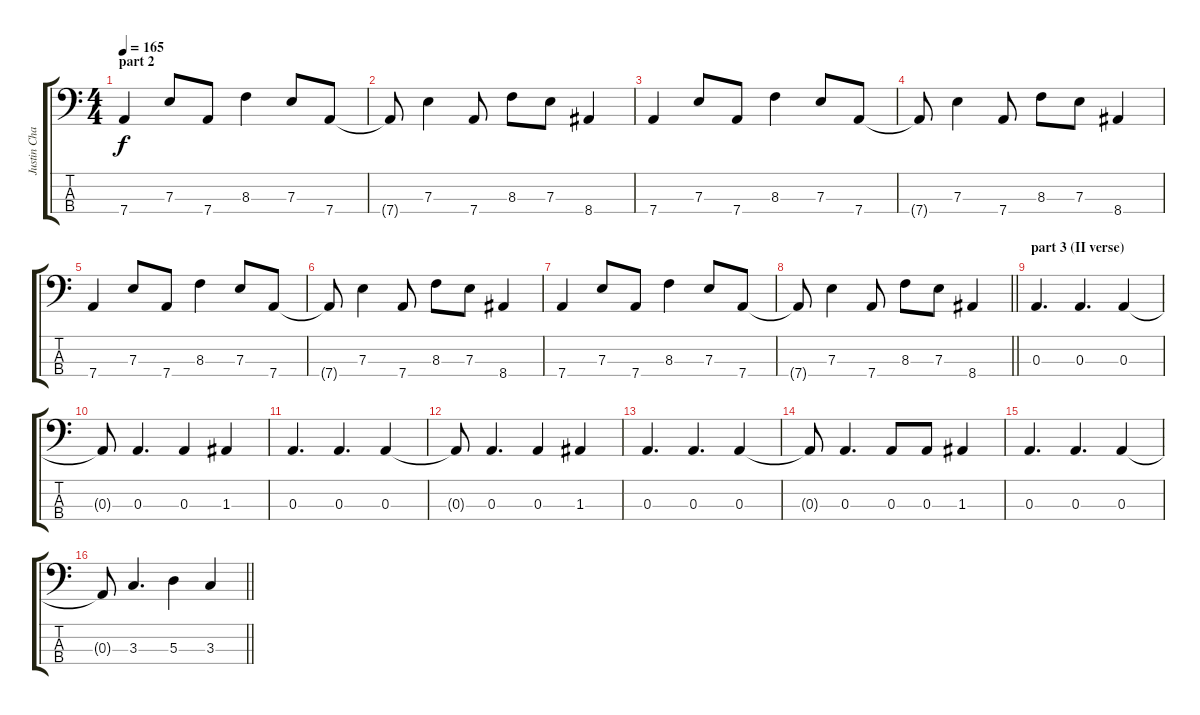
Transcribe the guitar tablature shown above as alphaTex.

\track ("Justin Chancellor / bass guitar" "Justin Cha") {instrument electricbassfinger}
\staff {score tabs}
\tuning (G2 D2 A1 D1) {hide}
\ts (4 4)
\section ("" "part 2")
\tempo 165
\clef f4
\ks c
7.4.4{dy f} 7.3.8 7.4.8 8.3.4 7.3.8 7.4.8 |
7.4{t}.8 7.3.4 7.4.8 8.3.8 7.3.8 8.4.4 |
7.4.4 7.3.8 7.4.8 8.3.4 7.3.8 7.4.8 |
7.4{t}.8 7.3.4 7.4.8 8.3.8 7.3.8 8.4.4 |
7.4.4 7.3.8 7.4.8 8.3.4 7.3.8 7.4.8 |
7.4{t}.8 7.3.4 7.4.8 8.3.8 7.3.8 8.4.4 |
7.4.4 7.3.8 7.4.8 8.3.4 7.3.8 7.4.8 |
\barLineRight lightlight
7.4{t}.8 7.3.4 7.4.8 8.3.8 7.3.8 8.4.4 |
\section ("" "part 3 (II verse)")
0.3.4{d} 0.3.4{d} 0.3.4 |
0.3{t}.8 0.3.4{d} 0.3.4 1.3.4 |
0.3.4{d} 0.3.4{d} 0.3.4 |
0.3{t}.8 0.3.4{d} 0.3.4 1.3.4 |
0.3.4{d} 0.3.4{d} 0.3.4 |
0.3{t}.8 0.3.4{d} 0.3.8 0.3.8 1.3.4 |
0.3.4{d} 0.3.4{d} 0.3.4 |
\barLineRight lightlight
0.3{t}.8 3.3.4{d} 5.3.4 3.3.4
